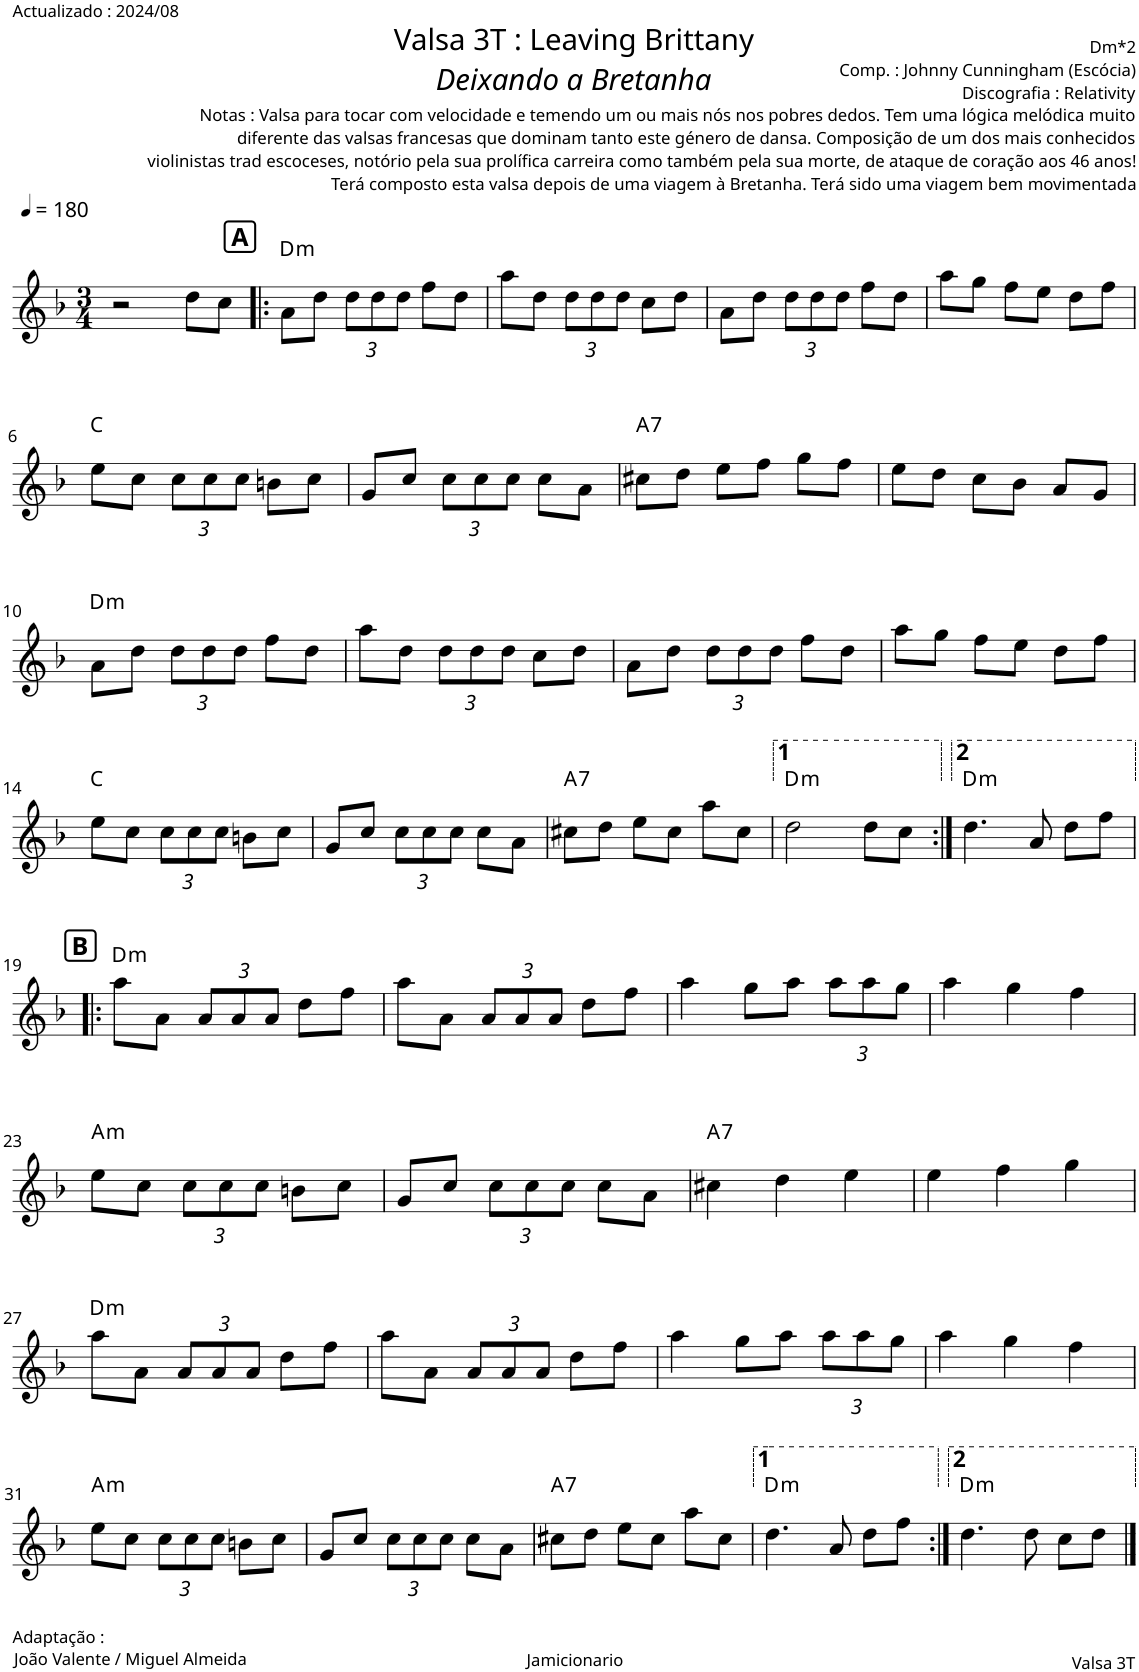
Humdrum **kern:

**kern	**harte
*part1	*part1
*staff1	*
*I"Piano	*
*I'Pno	*
*clefG2	*
*k[b-]	*
*d:	*
*M3/4	*
*MM180	*
=1	=1
2r	.
8dd\L	.
8cc\J	.
!!LO:REH:place=s1:a:B:cj:fs=12:t=A
=2!|:	=2!|:
!	!LO:H:kt=m
8a\L	D:min
8dd\J	.
*Xbrackettup	*
12dd\L	.
12dd\	.
12dd\J	.
8ff\L	.
8dd\J	.
=3	=3
8aa\L	.
8dd\J	.
12dd\L	.
12dd\	.
12dd\J	.
8cc\L	.
8dd\J	.
=4	=4
8a\L	.
8dd\J	.
12dd\L	.
12dd\	.
12dd\J	.
8ff\L	.
8dd\J	.
=5	=5
8aa\L	.
8gg\J	.
8ff\L	.
8ee\J	.
8dd\L	.
8ff\J	.
!!LO:LB:g=z
=6	=6
8ee\L	C:maj
8cc\J	.
12cc\L	.
12cc\	.
12cc\J	.
8bn\L	.
8cc\J	.
=7	=7
8g/L	.
8cc/J	.
12cc\L	.
12cc\	.
12cc\J	.
8cc\L	.
8a\J	.
=8	=8
!	!LO:H:kt=7
8cc#X\L	A:7
8dd\J	.
8ee\L	.
8ff\J	.
8gg\L	.
8ff\J	.
=9	=9
8ee\L	.
8dd\J	.
8cc\L	.
8b-\J	.
8a/L	.
8g/J	.
!!LO:LB:g=z
=10	=10
!	!LO:H:kt=m
8a\L	D:min
8dd\J	.
12dd\L	.
12dd\	.
12dd\J	.
8ff\L	.
8dd\J	.
=11	=11
8aa\L	.
8dd\J	.
12dd\L	.
12dd\	.
12dd\J	.
8cc\L	.
8dd\J	.
=12	=12
8a\L	.
8dd\J	.
12dd\L	.
12dd\	.
12dd\J	.
8ff\L	.
8dd\J	.
=13	=13
8aa\L	.
8gg\J	.
8ff\L	.
8ee\J	.
8dd\L	.
8ff\J	.
!!LO:LB:g=z
=14	=14
8ee\L	C:maj
8cc\J	.
12cc\L	.
12cc\	.
12cc\J	.
8bn\L	.
8cc\J	.
=15	=15
8g/L	.
8cc/J	.
12cc\L	.
12cc\	.
12cc\J	.
8cc\L	.
8a\J	.
=16	=16
!	!LO:H:kt=7
8cc#X\L	A:7
8dd\J	.
8ee\L	.
8cc#\J	.
8aa\L	.
8cc#\J	.
=17	=17
!	!LO:H:kt=m
2dd\	D:min
8dd\L	.
8cc\J	.
=18:|!	=18:|!
!	!LO:H:kt=m
4.dd\	D:min
8a/	.
8dd\L	.
8ff\J	.
!!LO:LB:g=z
!!LO:REH:place=s1:a:B:cj:fs=12:t=B
=19!|:	=19!|:
!	!LO:H:kt=m
8aa\L	D:min
8a\J	.
12a/L	.
12a/	.
12a/J	.
8dd\L	.
8ff\J	.
=20	=20
8aa\L	.
8a\J	.
12a/L	.
12a/	.
12a/J	.
8dd\L	.
8ff\J	.
=21	=21
4aa\	.
8gg\L	.
8aa\J	.
12aa\L	.
12aa\	.
12gg\J	.
=22	=22
4aa\	.
4gg\	.
4ff\	.
!!LO:LB:g=z
=23	=23
!	!LO:H:kt=m
8ee\L	A:min
8cc\J	.
12cc\L	.
12cc\	.
12cc\J	.
8bn\L	.
8cc\J	.
=24	=24
8g/L	.
8cc/J	.
12cc\L	.
12cc\	.
12cc\J	.
8cc\L	.
8a\J	.
=25	=25
!	!LO:H:kt=7
4cc#X\	A:7
4dd\	.
4ee\	.
=26	=26
4ee\	.
4ff\	.
4gg\	.
!!LO:LB:g=z
=27	=27
!	!LO:H:kt=m
8aa\L	D:min
8a\J	.
12a/L	.
12a/	.
12a/J	.
8dd\L	.
8ff\J	.
=28	=28
8aa\L	.
8a\J	.
12a/L	.
12a/	.
12a/J	.
8dd\L	.
8ff\J	.
=29	=29
4aa\	.
8gg\L	.
8aa\J	.
12aa\L	.
12aa\	.
12gg\J	.
=30	=30
4aa\	.
4gg\	.
4ff\	.
!!LO:LB:g=z
=31	=31
!	!LO:H:kt=m
8ee\L	A:min
8cc\J	.
12cc\L	.
12cc\	.
12cc\J	.
8bn\L	.
8cc\J	.
=32	=32
8g/L	.
8cc/J	.
12cc\L	.
12cc\	.
12cc\J	.
8cc\L	.
8a\J	.
=33	=33
!	!LO:H:kt=7
8cc#X\L	A:7
8dd\J	.
8ee\L	.
8cc#\J	.
8aa\L	.
8cc#\J	.
=34	=34
!	!LO:H:kt=m
4.dd\	D:min
8a/	.
8dd\L	.
8ff\J	.
=35:|!	=35:|!
!	!LO:H:kt=m
4.dd\	D:min
8dd\	.
8cc\L	.
8dd\J	.
==	==
*-	*-
